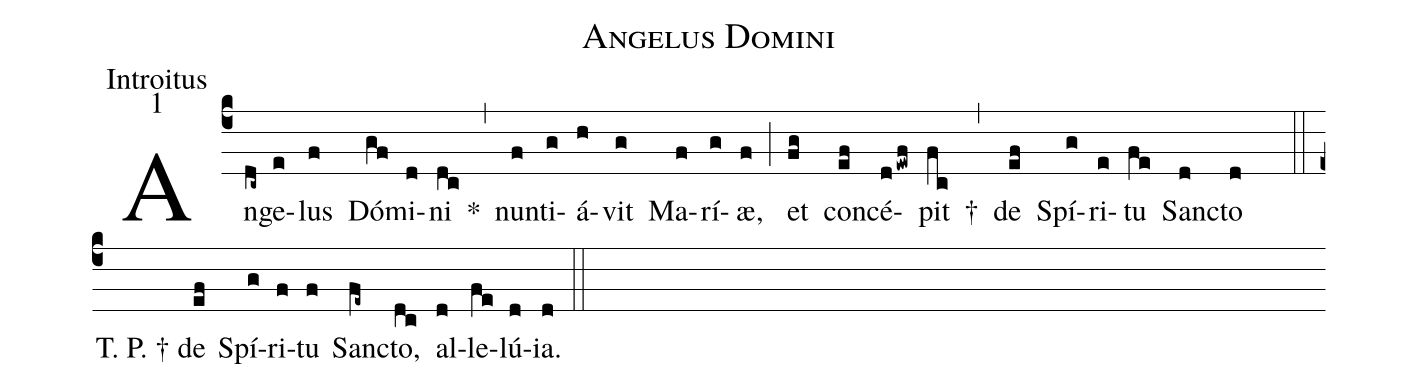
name:Angelus Domini;
office-part:Introitus;
mode:1;
%%
(c4) An(dc~)ge(e)lus(f) Dó(gf)mi(d)ni(dc) *(,) nun(f)ti(g)á(h)vit(g) Ma(f)rí(g)æ,(f) (;) et(fg) con(ef)cé(dewf)pit(fc) †(,) de(ef) Spí(g)ri(e)tu(fe) Sanc(d)to(d) (::) T. P. † de(ef) Spí(g)ri(f)tu(f) Sanc(fe~)to,(dc) al(d)le(fe)lú(d)ia.(d) (::)
